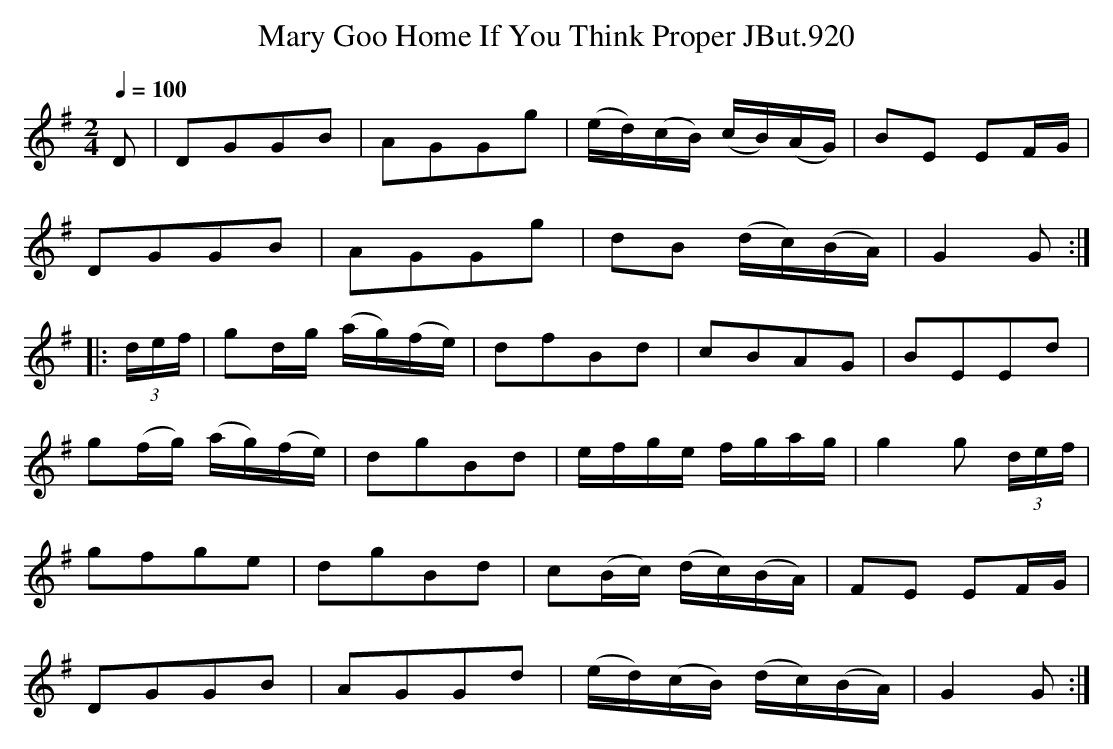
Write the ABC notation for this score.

X:1
T:Mary Goo Home If You Think Proper JBut.920
M:2/4
L:1/8
Q:1/4=100
K:G
D | DGGB | AGGg | (e/d/)(c/B/) (c/B/)(A/G/) | BE EF/G/ |
DGGB | AGGg | dB (d/c/)(B/A/) | G2G :|
|: (3d/e/f/ | gd/g/ (a/g/)(f/e/) | dfBd | cBAG | BEEd |
g(f/g/) (a/g/)(f/e/) | dgBd | e/f/g/e/ f/g/a/g/ | g2g (3d/e/f/ |
gfge | dgBd | c(B/c/) (d/c/)(B/A/) | FE EF/G/ |
DGGB | AGGd | (e/d/)(c/B/) (d/c/)(B/A/) | G2G :|
